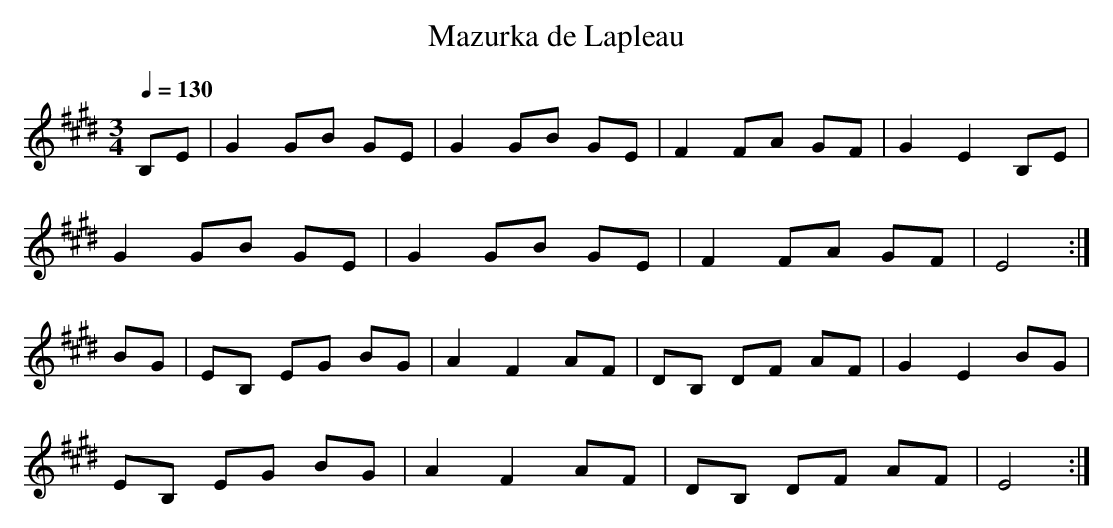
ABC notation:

X:1
T:Mazurka de Lapleau
M:3/4
L:1/8
Q:1/4=130
K:Emaj
B,E | G2GB GE | G2GB GE | F2FA GF | G2E2B,E|
G2GB GE | G2GB GE | F2FA GF | E4:|
BG | EB, EG BG | A2F2AF | DB, DF AF | G2E2BG |
EB, EG BG | A2F2AF | DB, DF AF | E4:|
